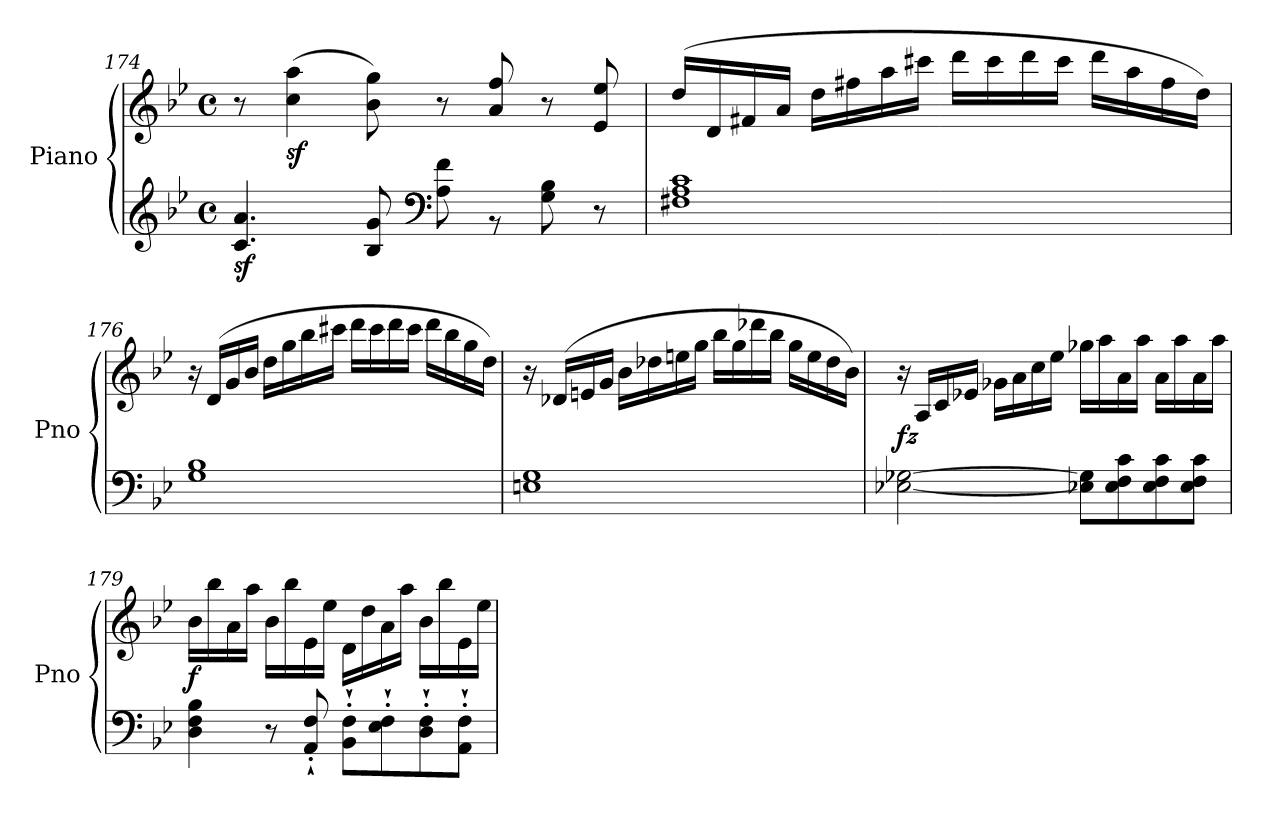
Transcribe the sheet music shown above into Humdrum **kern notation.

**kern	**kern	**dynam
*part1	*part1	*part1
*staff2	*staff1	*staff1/2
*I"Piano	*	*
*I'Pno	*	*
!!LO:LB:g=z
*clefG2	*clefG2	*
*k[b-e-]	*k[b-e-]	*
*M4/4	*M4/4	*
*met(c)	*met(c)	*
=174	=174	=174
*^	*^	*
!	!	!	!	!LO:DY:b=2
4.c/ 4.a/	2ryy	8r	8ryy	sf
!	!	!	!	!LO:DY:b
*	*	*v	*v	*
.	.	(>4cc\ 4aa\	sf
8B-/ 8g/	.	8b-\ 8gg\)	.
*clefF4	*	*	*
8ryy	8A\ 8f\	8r	.
*	*	*^	*
8rBB	8ryy	8ryy	8a/ 8ff/	.
8ryy	8G\ 8B-\	8r	8ryy	.
8r	8ryy	8ryy	8e-/ 8ee-/	.
=175	=175	=175	=175	=175
!	!	!	!	!LO:DY:b
*v	*v	*	*	*
*	*v	*v	*
1F#X 1A 1c	(>16dd/LL	other-dynamics
.	16d/	.
.	16f#X/	.
.	16a/JJ	.
.	16dd\LL	.
.	16ff#X\	.
.	16aa\	.
.	16ccc#X\JJ	.
.	16ddd\LL	.
.	16ccc#\	.
.	16ddd\	.
.	16ccc#\JJ	.
.	16ddd\LL	.
.	16aa\	.
.	16ff#\	.
.	16dd\JJ)	.
!!LO:LB:g=z
=176	=176	=176
1G 1B-	16r	.
.	(>16d/LL	.
.	16g/	.
.	16b-/JJ	.
.	16dd\LL	.
.	16gg\	.
.	16bb-\	.
.	16ccc#X\JJ	.
.	16ddd\LL	.
.	16ccc#\	.
.	16ddd\	.
.	16ccc#\JJ	.
.	16ddd\LL	.
.	16bb-\	.
.	16gg\	.
.	16dd\JJ)	.
!!LO:LB:g=z
=177	=177	=177
1En 1G	16r	.
.	(>16d-X/LL	.
.	16en/	.
.	16g/JJ	.
.	16b-\LL	.
.	16dd-X\	.
.	16een\	.
.	16gg\JJ	.
.	16bb-\LL	.
.	16gg\	.
.	16ddd-X\	.
.	16bb-\JJ	.
.	16gg\LL	.
.	16ee\	.
.	16dd-\	.
.	16b-\JJ)	.
=178	=178	=178
!	!	!LO:DY:a=2
[2E-X\ [2G-X\	16r	fz
.	16A/LL	.
.	16c/	.
.	16e-X/JJ	.
.	16g-X\LL	.
.	16a\	.
.	16cc\	.
.	16ee-\JJ	.
8E-X\] 8G-\]L	16gg-X\LL	.
.	16aa\	.
8E-\ 8F\ 8c\	16a\	.
.	16aa\JJ	.
8E-\ 8F\ 8c\	16a\LL	.
.	16aa\	.
8E-\ 8F\ 8c\J	16a\	.
.	16aa\JJ	.
!!LO:LB:g=z
=179	=179	=179
!	!	!LO:DY:b
4D\ 4F\ 4B-\	16b-\LL	f
.	16bb-\	.
.	16a\	.
.	16aa\JJ	.
8r	16b-\LL	.
.	16bb-\	.
8AA/'` 8F/'`	16e-\	.
.	16ee-\JJ	.
8BB-\'` 8F\'`L	16d\LL	.
.	16dd\	.
8E-\'` 8F\'`	16a\	.
.	16aa\JJ	.
8D\'` 8F\'`	16b-\LL	.
.	16bb-\	.
8AA\'` 8F\'`J	16e-\	.
.	16ee-\JJ	.
=	=	=
*-	*-	*-
